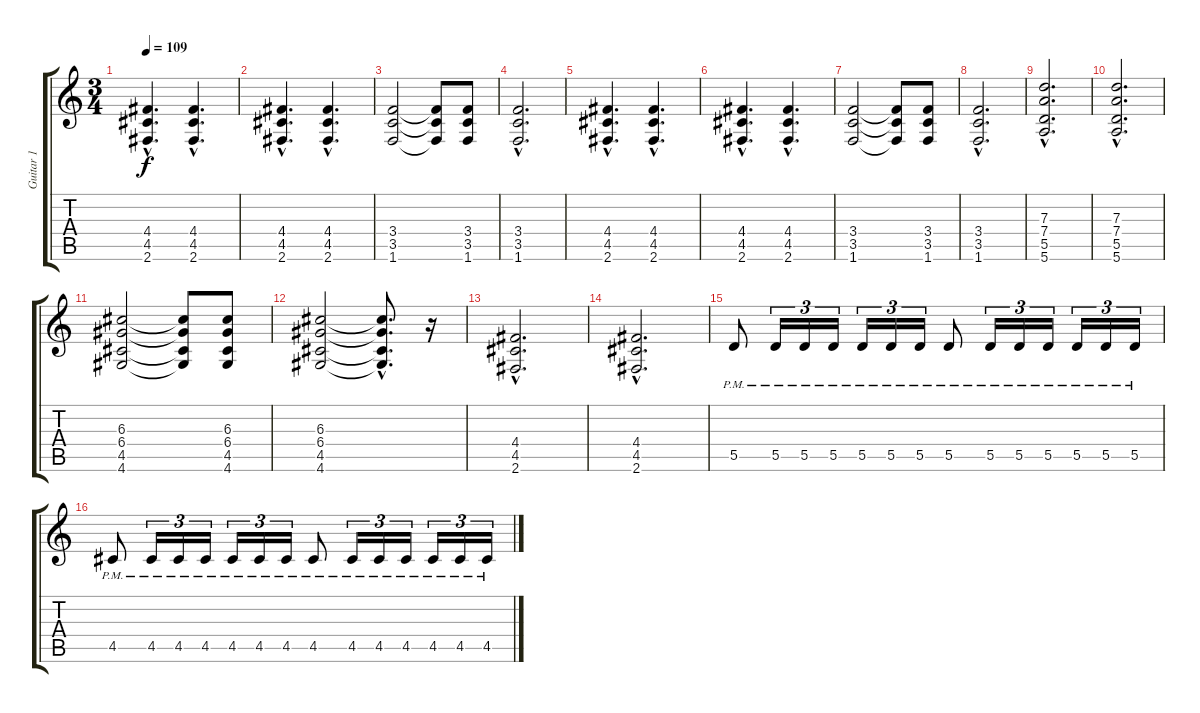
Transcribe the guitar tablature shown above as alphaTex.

\track ("Guitar 1" "Guitar 1") {instrument distortionguitar}
\staff {score tabs}
\tuning (E4 B3 G3 D3 A2 E2) {hide}
\ts (3 4)
\tempo 109
\clef g2
\ks c
(4.4{hac} 4.5{hac} 2.6{hac}).4{d dy f} (4.4{hac} 4.5{hac} 2.6{hac}).4{d} |
(4.4{hac} 4.5{hac} 2.6{hac}).4{d} (4.4{hac} 4.5{hac} 2.6{hac}).4{d} |
(3.4 3.5 1.6).2 (3.4{t} 3.5{t} 1.6{t}).8 (3.4 3.5 1.6).8 |
(3.4{hac} 3.5{hac} 1.6{hac}).2{d} |
(4.4{hac} 4.5{hac} 2.6{hac}).4{d} (4.4{hac} 4.5{hac} 2.6{hac}).4{d} |
(4.4{hac} 4.5{hac} 2.6{hac}).4{d} (4.4{hac} 4.5{hac} 2.6{hac}).4{d} |
(3.4 3.5 1.6).2 (3.4{t} 3.5{t} 1.6{t}).8 (3.4 3.5 1.6).8 |
(3.4{hac} 3.5{hac} 1.6{hac}).2{d} |
(7.3{hac} 7.4{hac} 5.5{hac} 5.6{hac}).2{d} |
(7.3{hac} 7.4{hac} 5.5{hac} 5.6{hac}).2{d} |
(6.3 6.4 4.5 4.6).2 (6.3{t} 6.4{t} 4.5{t} 4.6{t}).8 (6.3 6.4 4.5 4.6).8 |
(6.3 6.4 4.5 4.6).2 (6.3{hac t} 6.4{hac t} 4.5{hac t} 4.6{hac t}).8{d} r.16 |
(4.4{hac} 4.5{hac} 2.6{hac}).2{d} |
(4.4{hac} 4.5{hac} 2.6{hac}).2{d} |
5.5{pm}.8 5.5{pm}.16{tu (3 2)} 5.5{pm}.16{tu (3 2)} 5.5{pm}.16{tu (3 2)} 5.5{pm}.16{tu (3 2)} 5.5{pm}.16{tu (3 2)} 5.5{pm}.16{tu (3 2)} 5.5{pm}.8 5.5{pm}.16{tu (3 2)} 5.5{pm}.16{tu (3 2)} 5.5{pm}.16{tu (3 2)} 5.5{pm}.16{tu (3 2)} 5.5{pm}.16{tu (3 2)} 5.5{pm}.16{tu (3 2)} |
4.5{pm}.8 4.5{pm}.16{tu (3 2)} 4.5{pm}.16{tu (3 2)} 4.5{pm}.16{tu (3 2)} 4.5{pm}.16{tu (3 2)} 4.5{pm}.16{tu (3 2)} 4.5{pm}.16{tu (3 2)} 4.5{pm}.8 4.5{pm}.16{tu (3 2)} 4.5{pm}.16{tu (3 2)} 4.5{pm}.16{tu (3 2)} 4.5{pm}.16{tu (3 2)} 4.5{pm}.16{tu (3 2)} 4.5{pm}.16{tu (3 2)}
